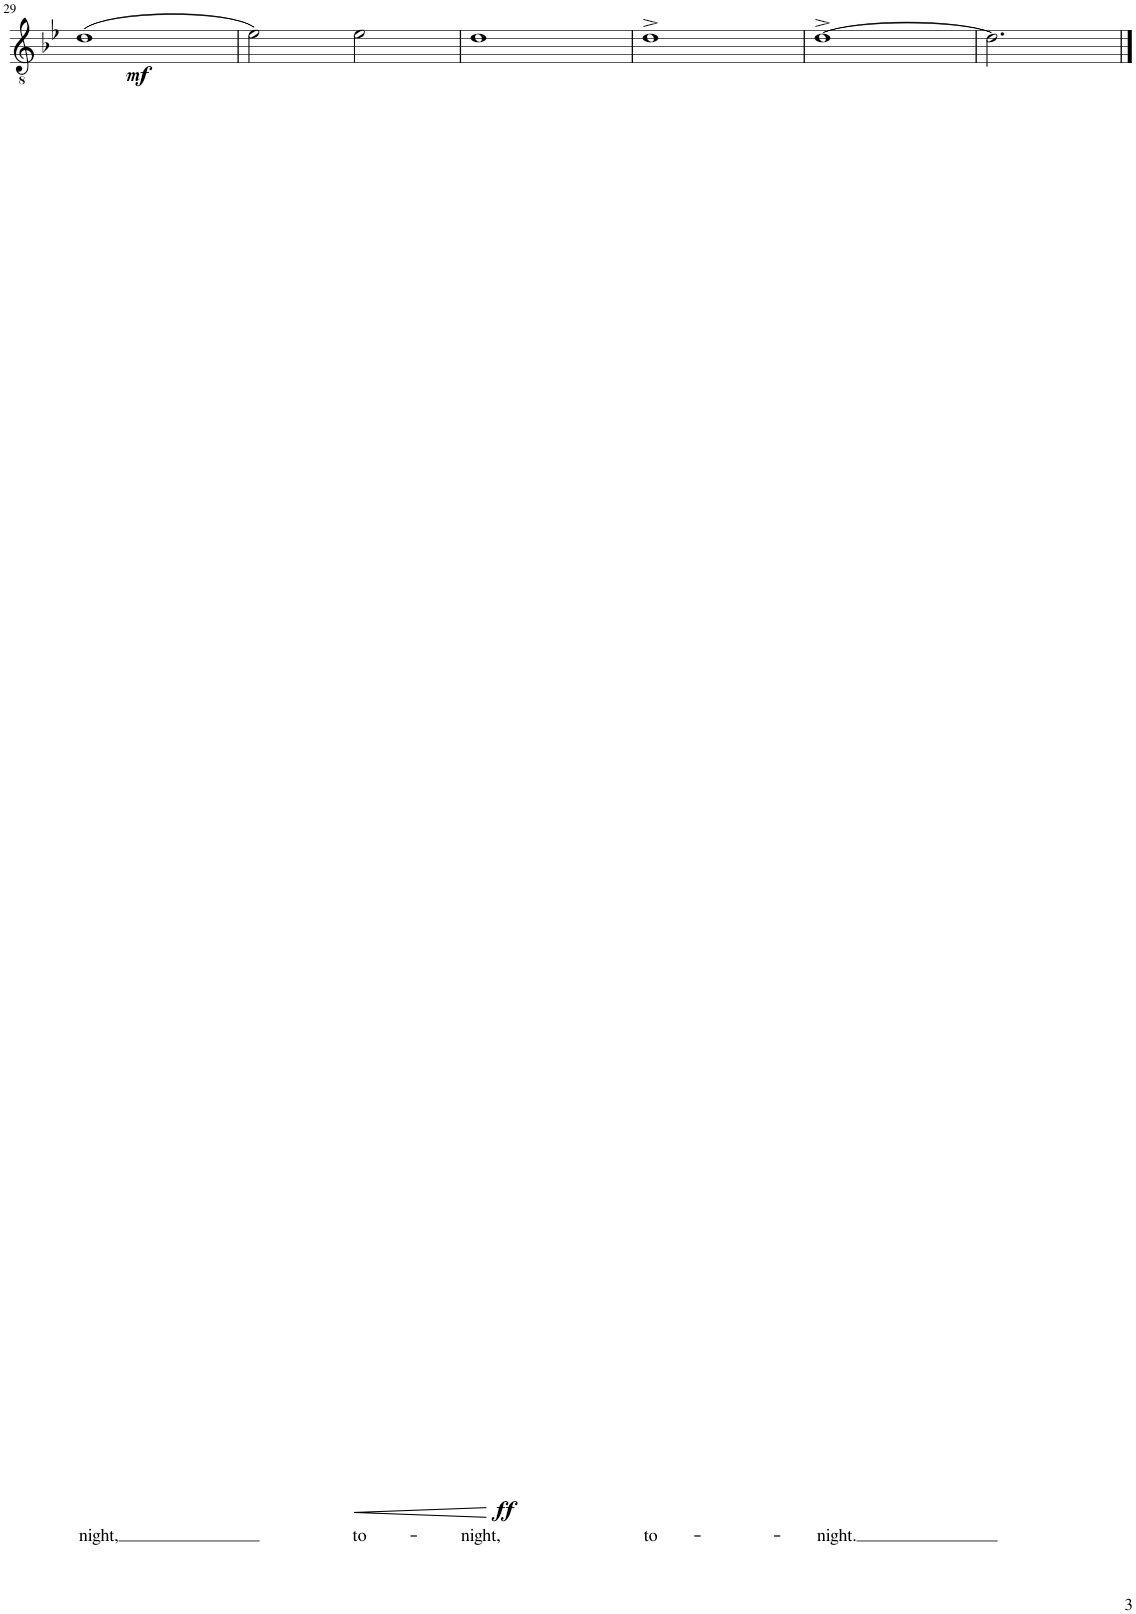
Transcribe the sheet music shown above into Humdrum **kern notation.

**kern	**text	**dynam
*part1	*part1	*part1
*staff1	*staff1	*staff1
*I"Tenor	*	*
!!LO:PB:g=z
*clefGv2	*	*
*k[b-e-]	*	*
*M4/4	*	*
*met(c)	*	*
=29	=29	=29
!	!LO:LY:b	!LO:DY:b
(1d	night,	mf
=30	=30	=30
2e-\)	.	.
!	!LO:LY:b	!LO:HP:b
2e-\	to-	<
.	.	[
=31	=31	=31
!	!LO:LY:b	!LO:DY:b
1d	-night,	ff
=32	=32	=32
!	!LO:LY:b	!
1d^	to-	.
=33	=33	=33
!	!LO:LY:b	!
[1d^	-night.	.
=34	=34	=34
2.d\]	.	.
==	==	==
*-	*-	*-
